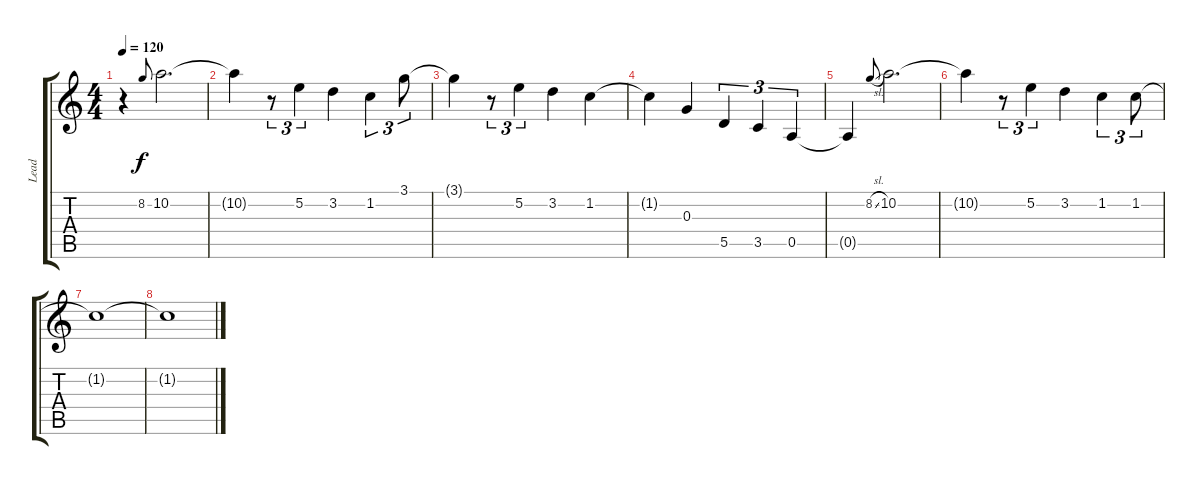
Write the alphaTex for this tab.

\track ("Lead" "Lead") {instrument electricguitarclean}
\staff {score tabs}
\tuning (E4 B3 G3 D3 A2 E2) {hide}
\ts (4 4)
\tempo 120
\clef g2
\ks c
r.4{dy f} 8.2.8{gr onbeat} 10.2.2{d} |
10.2{t}.4 r.8{tu (3 2)} 5.2.4{tu (3 2)} 3.2.4 1.2.4{tu (3 2)} 3.1.8{tu (3 2)} |
3.1{t}.4 r.8{tu (3 2)} 5.2.4{tu (3 2)} 3.2.4 1.2.4 |
1.2{t}.4 0.3.4 5.5.4{tu (3 2)} 3.5.4{tu (3 2)} 0.5.4{tu (3 2)} |
0.5{t}.4 8.2{sl}.8{gr onbeat} 10.2.2{d} |
10.2{t}.4 r.8{tu (3 2)} 5.2.4{tu (3 2)} 3.2.4 1.2.4{tu (3 2)} 1.2.8{tu (3 2)} |
1.2{t}.1 |
1.2{t}.1
